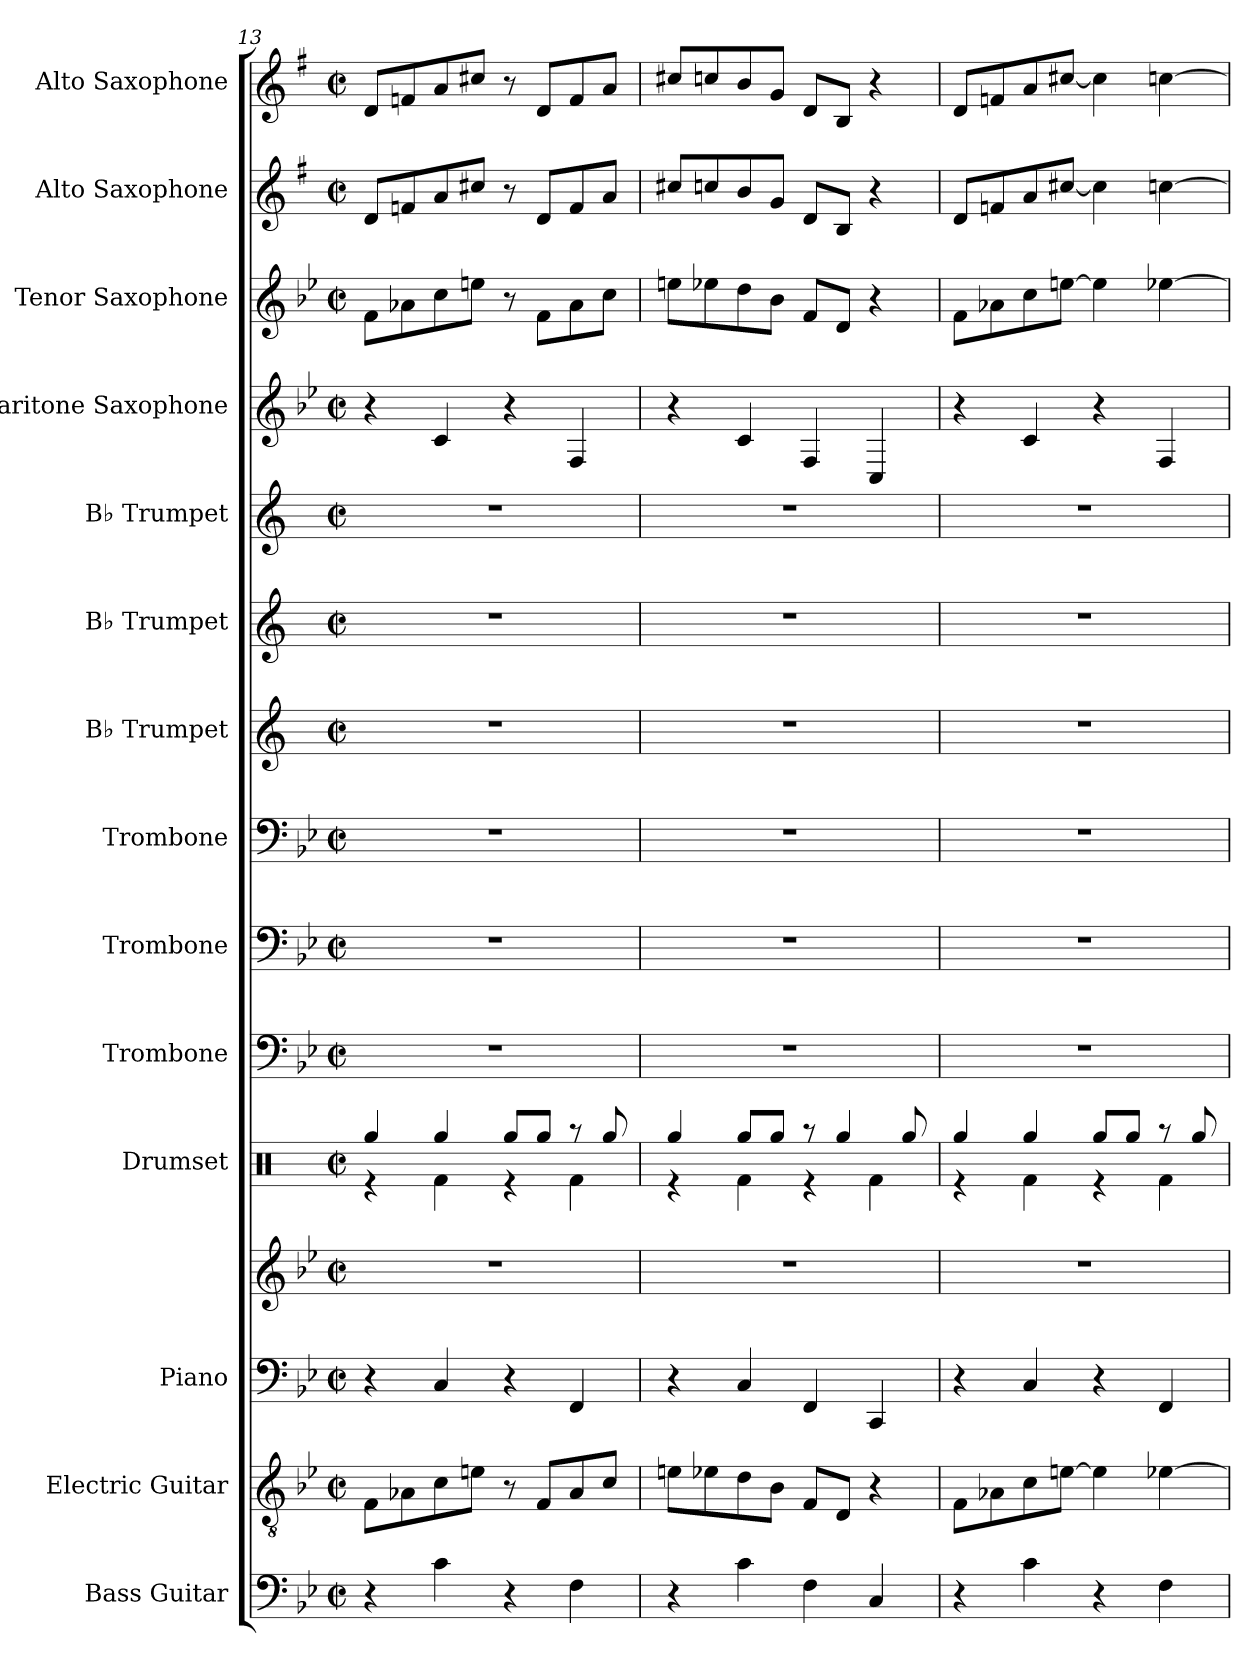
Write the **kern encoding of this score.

**kern	**kern	**kern	**kern	**kern	**kern	**kern	**kern	**kern	**kern	**kern	**kern	**kern	**kern	**kern
*part14	*part13	*part12	*part12	*part11	*part10	*part9	*part8	*part7	*part6	*part5	*part4	*part3	*part2	*part1
*staff15	*staff14	*staff13	*staff12	*staff11	*staff10	*staff9	*staff8	*staff7	*staff6	*staff5	*staff4	*staff3	*staff2	*staff1
*I"Bass Guitar	*I"Electric Guitar	*I"Piano	*	*I"Drumset	*I"Trombone	*I"Trombone	*I"Trombone	*I"B♭ Trumpet	*I"B♭ Trumpet	*I"B♭ Trumpet	*I"Baritone Saxophone	*I"Tenor Saxophone	*I"Alto Saxophone	*I"Alto Saxophone
*I'B. Guit.	*I'El. Guit.	*I'Pno.	*	*I'Drs.	*I'Tbn.	*I'Tbn.	*I'Tbn.	*I'B♭ Tpt.	*I'B♭ Tpt.	*I'B♭ Tpt.	*I'Bar. Sax.	*I'T. Sax.	*I'A. Sax.	*I'A. Sax.
!!LO:PB:g=z
*clefF4	*clefGv2	*clefF4	*clefG2	*clefX	*clefF4	*clefF4	*clefF4	*clefG2	*clefG2	*clefG2	*clefG2	*clefG2	*clefG2	*clefG2
*ITrd7c12	*	*	*	*	*	*	*	*ITrd1c2	*ITrd1c2	*ITrd1c2	*ITrd12c21	*ITrd8c14	*ITrd5c9	*ITrd5c9
*k[b-e-]	*k[b-e-]	*k[b-e-]	*k[b-e-]	*k[]	*k[b-e-]	*k[b-e-]	*k[b-e-]	*k[b-e-]	*k[b-e-]	*k[b-e-]	*k[b-e-]	*k[b-e-]	*k[b-e-]	*k[b-e-]
*M2/2	*M2/2	*M2/2	*M2/2	*M2/2	*M2/2	*M2/2	*M2/2	*M2/2	*M2/2	*M2/2	*M2/2	*M2/2	*M2/2	*M2/2
*met(c|)	*met(c|)	*met(c|)	*met(c|)	*met(c|)	*met(c|)	*met(c|)	*met(c|)	*met(c|)	*met(c|)	*met(c|)	*met(c|)	*met(c|)	*met(c|)	*met(c|)
=13	=13	=13	=13	=13	=13	=13	=13	=13	=13	=13	=13	=13	=13	=13
*	*	*	*	*^	*	*	*	*	*	*	*	*	*	*
4r	8F\L	4r	1r	4Rgg/	4r	1r	1r	1r	1r	1r	1r	4r	8F\L	8F/L	8F/L
.	8A-X\	.	.	.	.	.	.	.	.	.	.	.	8A-X\	8A-X/	8A-X/
4C\	8c\	4C/	.	4Rgg/	4Rf\	.	.	.	.	.	.	4C/	8c\	8c/	8c/
.	8en\J	.	.	.	.	.	.	.	.	.	.	.	8en\J	8en/J	8en/J
4r	8r	4r	.	8Rgg/L	4r	.	.	.	.	.	.	4r	8r	8r	8r
.	8F/L	.	.	8Rgg/J	.	.	.	.	.	.	.	.	8F\L	8F/L	8F/L
4FF\	8A-/	4FF/	.	8r	4Rf\	.	.	.	.	.	.	4FF/	8A-\	8A-/	8A-/
.	8c/J	.	.	8Rgg/	.	.	.	.	.	.	.	.	8c\J	8c/J	8c/J
=14	=14	=14	=14	=14	=14	=14	=14	=14	=14	=14	=14	=14	=14	=14	=14
4r	8en\L	4r	1r	4Rgg/	4r	1r	1r	1r	1r	1r	1r	4r	8en\L	8en/L	8en/L
.	8e-X\	.	.	.	.	.	.	.	.	.	.	.	8e-X\	8e-X/	8e-X/
4C\	8d\	4C/	.	8Rgg/L	4Rf\	.	.	.	.	.	.	4C/	8d\	8d/	8d/
.	8B-\J	.	.	8Rgg/J	.	.	.	.	.	.	.	.	8B-\J	8B-/J	8B-/J
4FF\	8F/L	4FF/	.	8r	4r	.	.	.	.	.	.	4FF/	8F/L	8F/L	8F/L
.	8D/J	.	.	4Rgg/	.	.	.	.	.	.	.	.	8D/J	8D/J	8D/J
4CC/	4r	4CC/	.	.	4Rf\	.	.	.	.	.	.	4CC/	4r	4r	4r
.	.	.	.	8Rgg/	.	.	.	.	.	.	.	.	.	.	.
=15	=15	=15	=15	=15	=15	=15	=15	=15	=15	=15	=15	=15	=15	=15	=15
4r	8F\L	4r	1r	4Rgg/	4r	1r	1r	1r	1r	1r	1r	4r	8F\L	8F/L	8F/L
.	8A-X\	.	.	.	.	.	.	.	.	.	.	.	8A-X\	8A-X/	8A-X/
4C\	8c\	4C/	.	4Rgg/	4Rf\	.	.	.	.	.	.	4C/	8c\	8c/	8c/
.	[8en\J	.	.	.	.	.	.	.	.	.	.	.	[8en\J	[8en/J	[8en/J
4r	4e\]	4r	.	8Rgg/L	4r	.	.	.	.	.	.	4r	4e\]	4e\]	4e\]
.	.	.	.	8Rgg/J	.	.	.	.	.	.	.	.	.	.	.
4FF\	[4e-X\	4FF/	.	8r	4Rf\	.	.	.	.	.	.	4FF/	[4e-X\	[4e-X\	[4e-X\
.	.	.	.	8Rgg/	.	.	.	.	.	.	.	.	.	.	.
*	*	*	*	*v	*v	*	*	*	*	*	*	*	*	*	*
=	=	=	=	=	=	=	=	=	=	=	=	=	=	=
*-	*-	*-	*-	*-	*-	*-	*-	*-	*-	*-	*-	*-	*-	*-
